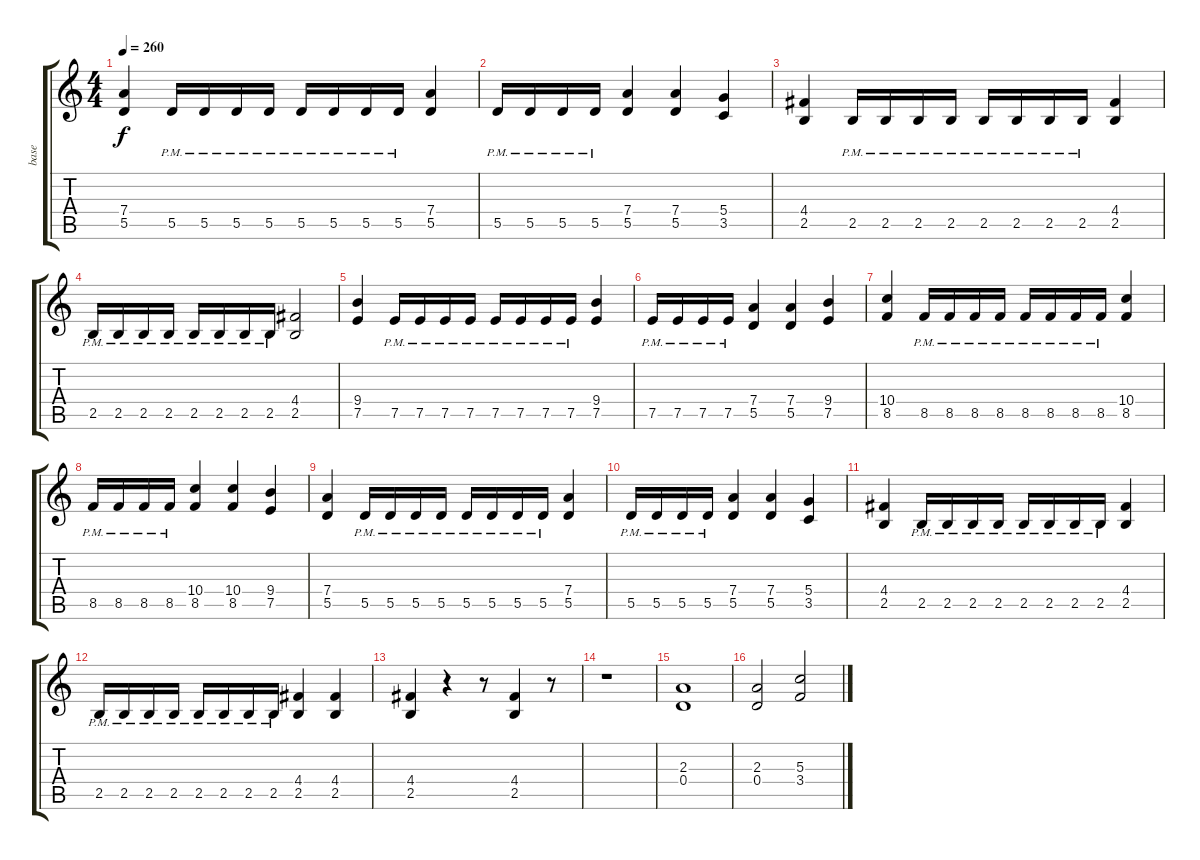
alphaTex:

\track ("base" "base") {instrument distortionguitar}
\staff {score tabs}
\tuning (E4 B3 G3 D3 A2 E2) {hide}
\ts (4 4)
\tempo 260
\clef g2
\ks c
(7.4 5.5).4{dy f} 5.5{pm}.16 5.5{pm}.16 5.5{pm}.16 5.5{pm}.16 5.5{pm}.16 5.5{pm}.16 5.5{pm}.16 5.5{pm}.16 (7.4 5.5).4 |
5.5{pm}.16 5.5{pm}.16 5.5{pm}.16 5.5{pm}.16 (7.4 5.5).4 (7.4 5.5).4 (5.4 3.5).4 |
(4.4 2.5).4 2.5{pm}.16 2.5{pm}.16 2.5{pm}.16 2.5{pm}.16 2.5{pm}.16 2.5{pm}.16 2.5{pm}.16 2.5{pm}.16 (4.4 2.5).4 |
2.5{pm}.16 2.5{pm}.16 2.5{pm}.16 2.5{pm}.16 2.5{pm}.16 2.5{pm}.16 2.5{pm}.16 2.5{pm}.16 (4.4 2.5).2 |
(9.4 7.5).4 7.5{pm}.16 7.5{pm}.16 7.5{pm}.16 7.5{pm}.16 7.5{pm}.16 7.5{pm}.16 7.5{pm}.16 7.5{pm}.16 (9.4 7.5).4 |
7.5{pm}.16 7.5{pm}.16 7.5{pm}.16 7.5{pm}.16 (7.4 5.5).4 (7.4 5.5).4 (9.4 7.5).4 |
(10.4 8.5).4 8.5{pm}.16 8.5{pm}.16 8.5{pm}.16 8.5{pm}.16 8.5{pm}.16 8.5{pm}.16 8.5{pm}.16 8.5{pm}.16 (10.4 8.5).4 |
8.5{pm}.16 8.5{pm}.16 8.5{pm}.16 8.5{pm}.16 (10.4 8.5).4 (10.4 8.5).4 (9.4 7.5).4 |
(7.4 5.5).4 5.5{pm}.16 5.5{pm}.16 5.5{pm}.16 5.5{pm}.16 5.5{pm}.16 5.5{pm}.16 5.5{pm}.16 5.5{pm}.16 (7.4 5.5).4 |
5.5{pm}.16 5.5{pm}.16 5.5{pm}.16 5.5{pm}.16 (7.4 5.5).4 (7.4 5.5).4 (5.4 3.5).4 |
(4.4 2.5).4 2.5{pm}.16 2.5{pm}.16 2.5{pm}.16 2.5{pm}.16 2.5{pm}.16 2.5{pm}.16 2.5{pm}.16 2.5{pm}.16 (4.4 2.5).4 |
2.5{pm}.16 2.5{pm}.16 2.5{pm}.16 2.5{pm}.16 2.5{pm}.16 2.5{pm}.16 2.5{pm}.16 2.5{pm}.16 (4.4 2.5).4 (4.4 2.5).4 |
(4.4 2.5).4 r.4 r.8 (4.4 2.5).4 r.8 |
r.1 |
(2.3 0.4).1 |
(2.3 0.4).2 (5.3 3.4).2
